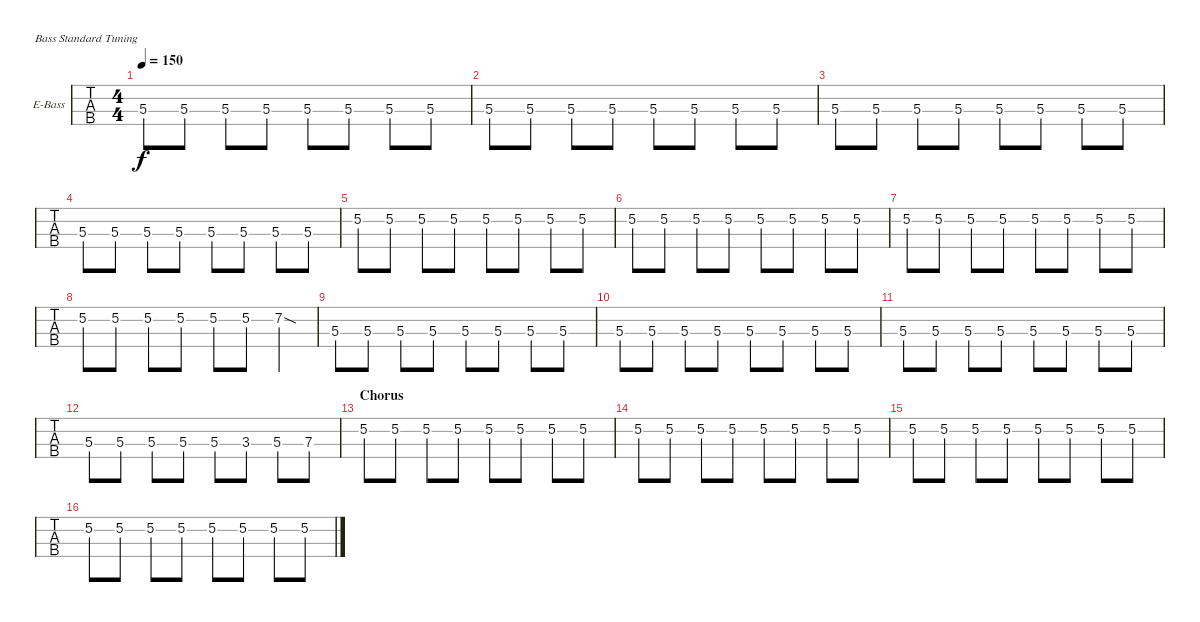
\bracketExtendMode groupsimilarinstruments
\firstSystemTrackNameOrientation horizontal
\otherSystemsTrackNameOrientation horizontal
\track ("Nikolai" "E-Bass") {instrument electricbasspick}
\staff {tabs}
\tuning (G2 D2 A1 E1)
\ts (4 4)
\tempo 150
\clef f4
\ks c
5.3.8{dy f} 5.3.8 5.3.8 5.3.8 5.3.8 5.3.8 5.3.8 5.3.8 |
5.3.8 5.3.8 5.3.8 5.3.8 5.3.8 5.3.8 5.3.8 5.3.8 |
5.3.8 5.3.8 5.3.8 5.3.8 5.3.8 5.3.8 5.3.8 5.3.8 |
5.3.8 5.3.8 5.3.8 5.3.8 5.3.8 5.3.8 5.3.8 5.3.8 |
5.2.8 5.2.8 5.2.8 5.2.8 5.2.8 5.2.8 5.2.8 5.2.8 |
5.2.8 5.2.8 5.2.8 5.2.8 5.2.8 5.2.8 5.2.8 5.2.8 |
5.2.8 5.2.8 5.2.8 5.2.8 5.2.8 5.2.8 5.2.8 5.2.8 |
5.2.8 5.2.8 5.2.8 5.2.8 5.2.8 5.2.8 7.2{sod}.4 |
5.3.8 5.3.8 5.3.8 5.3.8 5.3.8 5.3.8 5.3.8 5.3.8 |
5.3.8 5.3.8 5.3.8 5.3.8 5.3.8 5.3.8 5.3.8 5.3.8 |
5.3.8 5.3.8 5.3.8 5.3.8 5.3.8 5.3.8 5.3.8 5.3.8 |
5.3.8 5.3.8 5.3.8 5.3.8 5.3.8 3.3.8 5.3.8 7.3.8 |
\section ("" "Chorus")
5.2.8 5.2.8 5.2.8 5.2.8 5.2.8 5.2.8 5.2.8 5.2.8 |
5.2.8 5.2.8 5.2.8 5.2.8 5.2.8 5.2.8 5.2.8 5.2.8 |
5.2.8 5.2.8 5.2.8 5.2.8 5.2.8 5.2.8 5.2.8 5.2.8 |
5.2.8 5.2.8 5.2.8 5.2.8 5.2.8 5.2.8 5.2.8 5.2.8
